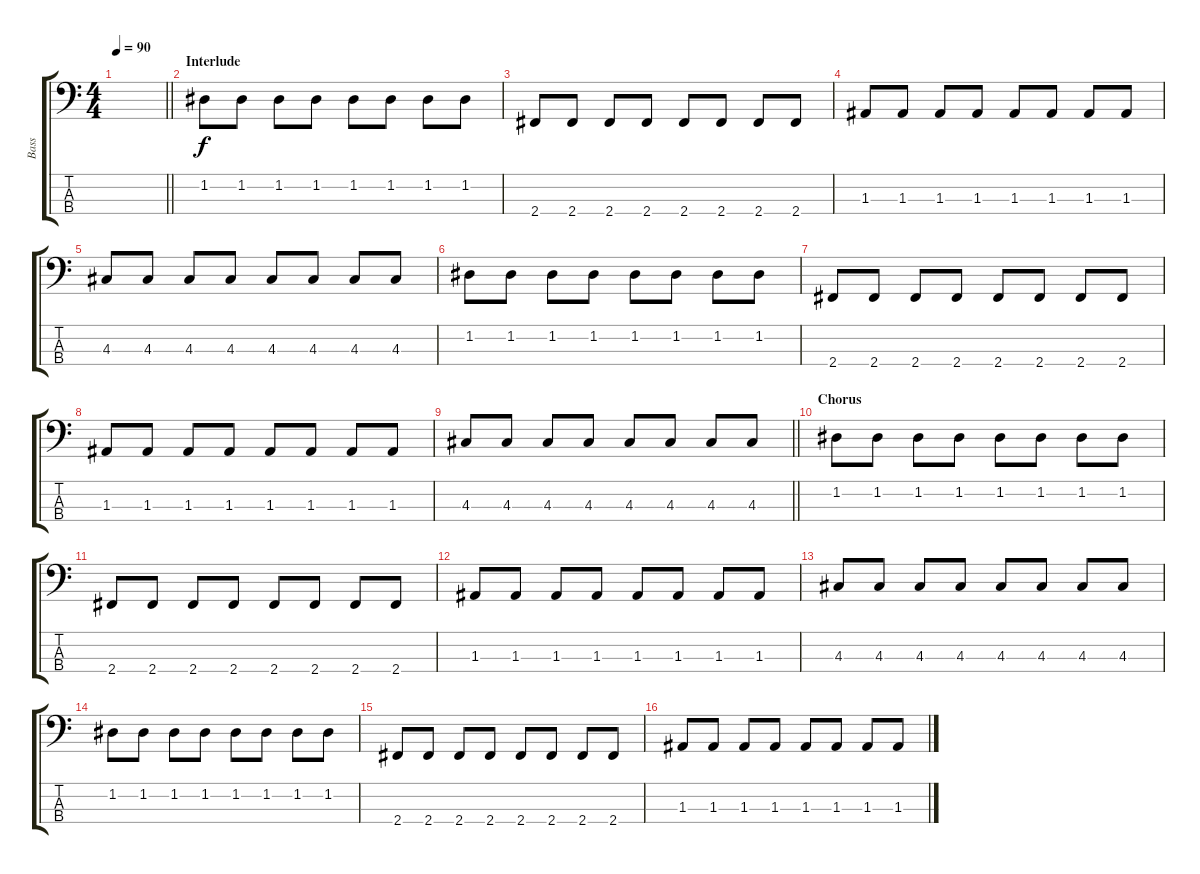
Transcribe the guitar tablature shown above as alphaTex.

\track ("Bass" "Bass") {instrument electricbassfinger}
\staff {score tabs}
\tuning (G2 D2 A1 E1) {hide}
\ts (4 4)
\tempo 90
\clef f4
\barLineRight lightlight
\ks c
|
\section ("" "Interlude")
1.2.8 1.2.8 1.2.8 1.2.8 1.2.8 1.2.8 1.2.8 1.2.8 |
2.4.8 2.4.8 2.4.8 2.4.8 2.4.8 2.4.8 2.4.8 2.4.8 |
1.3.8 1.3.8 1.3.8 1.3.8 1.3.8 1.3.8 1.3.8 1.3.8 |
4.3.8 4.3.8 4.3.8 4.3.8 4.3.8 4.3.8 4.3.8 4.3.8 |
1.2.8 1.2.8 1.2.8 1.2.8 1.2.8 1.2.8 1.2.8 1.2.8 |
2.4.8 2.4.8 2.4.8 2.4.8 2.4.8 2.4.8 2.4.8 2.4.8 |
1.3.8 1.3.8 1.3.8 1.3.8 1.3.8 1.3.8 1.3.8 1.3.8 |
\barLineRight lightlight
4.3.8 4.3.8 4.3.8 4.3.8 4.3.8 4.3.8 4.3.8 4.3.8 |
\section ("" "Chorus ")
1.2.8 1.2.8 1.2.8 1.2.8 1.2.8 1.2.8 1.2.8 1.2.8 |
2.4.8 2.4.8 2.4.8 2.4.8 2.4.8 2.4.8 2.4.8 2.4.8 |
1.3.8 1.3.8 1.3.8 1.3.8 1.3.8 1.3.8 1.3.8 1.3.8 |
4.3.8 4.3.8 4.3.8 4.3.8 4.3.8 4.3.8 4.3.8 4.3.8 |
1.2.8 1.2.8 1.2.8 1.2.8 1.2.8 1.2.8 1.2.8 1.2.8 |
2.4.8 2.4.8 2.4.8 2.4.8 2.4.8 2.4.8 2.4.8 2.4.8 |
1.3.8 1.3.8 1.3.8 1.3.8 1.3.8 1.3.8 1.3.8 1.3.8
